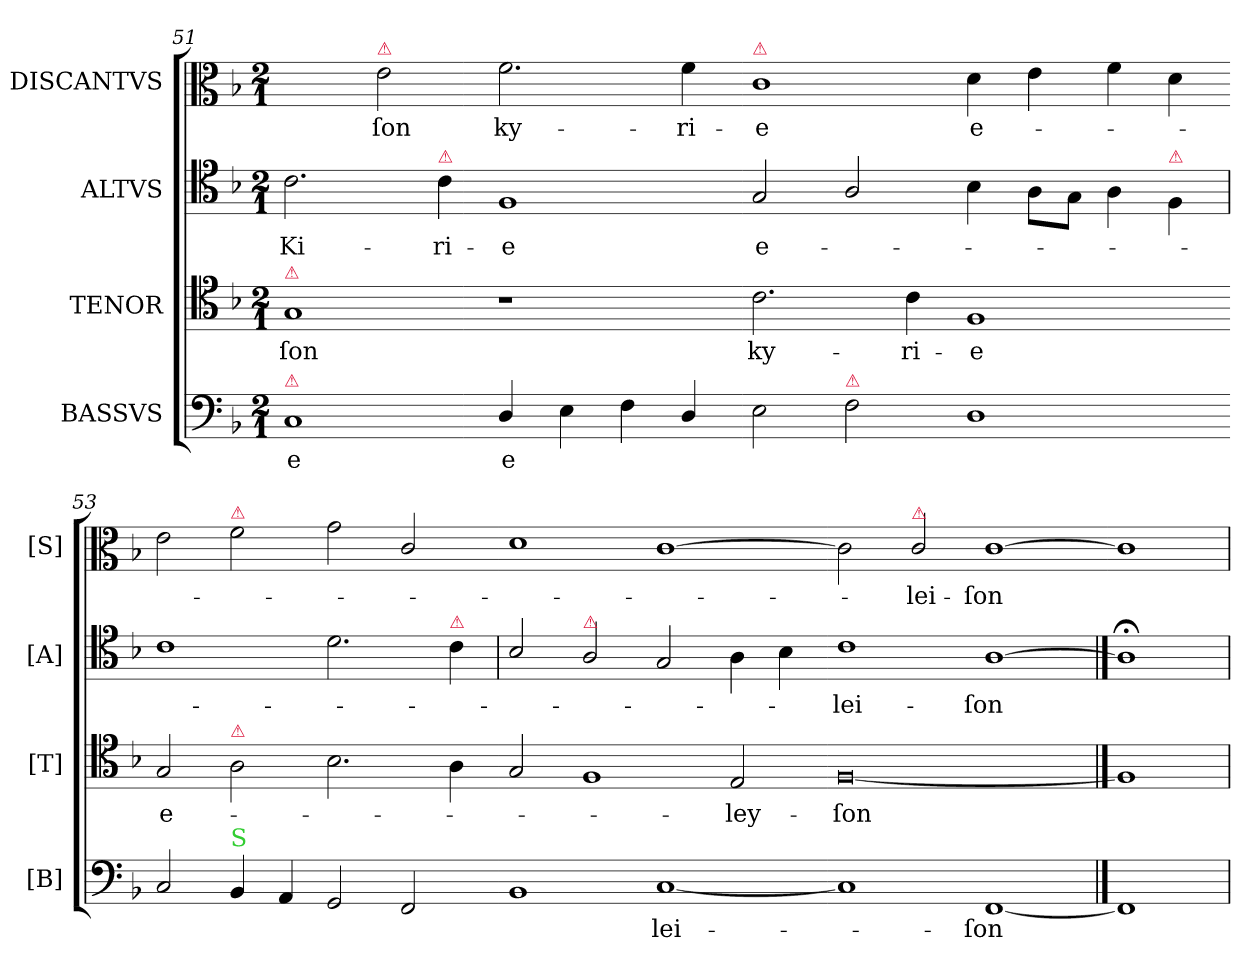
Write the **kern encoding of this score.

**kern	**text	**kern	**text	**kern	**text	**kern	**text
*part4	*part4	*part3	*part3	*part2	*part2	*part1	*part1
*staff4	*staff4	*staff3	*staff3	*staff2	*staff2	*staff1	*staff1
*I"BASSVS	*	*I"TENOR	*	*I"ALTVS	*	*I"DISCANTVS	*
*I'[B]	*	*I'[T]	*	*I'[A]	*	*I'[S]	*
*clefF4	*	*clefC4	*	*clefC4	*	*clefC3	*
*k[b-]	*	*k[b-]	*	*k[b-]	*	*k[b-]	*
*M2/1	*	*M2/1	*	*M2/1	*	*M2/1	*
=51	=51	=51	=51	=51	=51	=51	=51
!	!	!LO:TX:a:color=crimson:t=⚠	!	!	!	!	!
!LO:TX:a:color=crimson:t=⚠	!	!	!	!	!	!	!
1C	-e	1G	-ſon	2.c\	Ki-	2ryy	.
!	!	!	!	!	!	!LO:TX:a:color=crimson:t=⚠	!
.	.	.	.	.	.	2e\	-ſon
!	!	!	!	!LO:TX:a:color=crimson:t=⚠	!	!	!
.	.	.	.	4c\	-ri-	.	.
4D/	e	1r	.	1F	-e	2.f\	ky-
4E\	.	.	.	.	.	.	.
4F\	.	.	.	.	.	.	.
4D/	.	.	.	.	.	4f\	-ri-
=52-	=52-	=52-	=52-	=52-	=52-	=52-	=52-
!	!	!	!	!	!	!LO:TX:a:color=crimson:t=⚠	!
2E\	.	2.c\	ky-	2G/	e-	1c	-e
!LO:TX:a:color=crimson:t=⚠	!	!	!	!	!	!	!
2F\	.	.	.	2A/	.	.	.
.	.	4c\	-ri-	.	.	.	.
1D	.	1F	-e	4B-\	.	4d\	e-
.	.	.	.	8A\L	.	4e\	.
.	.	.	.	8G\J	.	.	.
.	.	.	.	4A\	.	4f\	.
!	!	!	!	!LO:TX:a:color=crimson:t=⚠	!	!	!
.	.	.	.	4F\	.	4d\	.
=53-	=53-	=53-	=53-	=53	=53-	=53-	=53-
2C/	.	2G/	e-	1c	.	2e\	.
!	!	!	!	!	!	!LO:TX:a:color=crimson:t=⚠	!
!	!	!LO:TX:a:color=crimson:t=⚠	!	!	!	!	!
!LO:TX:a:color=limegreen:t=S	!	!	!	!	!	!	!
4BB-/	.	2A\	.	.	.	2f\	.
4AA/	.	.	.	.	.	.	.
2GG/	.	2.B-\	.	2.d\	.	2g\	.
2FF/	.	.	.	.	.	2c/	.
!	!	!	!	!LO:TX:a:color=crimson:t=⚠	!	!	!
.	.	4A\	.	4c\	.	.	.
=54-	=54-	=54-	=54-	=54	=54-	=54-	=54-
1BB-	.	2G/	.	2B-/	.	1d	.
!	!	!	!	!LO:TX:a:color=crimson:t=⚠	!	!	!
.	.	1F	.	2A/	.	.	.
[1C	lei-	.	.	2G/	.	[1c	.
.	.	2E/	-ley-	4A\	.	.	.
.	.	.	.	4B-\	.	.	.
=55-	=55-	=55-	=55-	=55-	=55-	=55-	=55-
1C]	.	[0F	-ſon	1c	-lei-	2c]	.
!	!	!	!	!	!	!LO:TX:a:color=crimson:t=⚠	!
.	.	.	.	.	.	2c/	-lei-
[1FF	-ſon	.	.	[1A	-ſon	[1c	-ſon
==56	=56-	==56	=56-	==56	=56-	=56-	=56-
1FF]	.	1F]	.	1A;<;]	.	1c]	.
=	=	=	=	=	=	=	=
*-	*-	*-	*-	*-	*-	*-	*-
